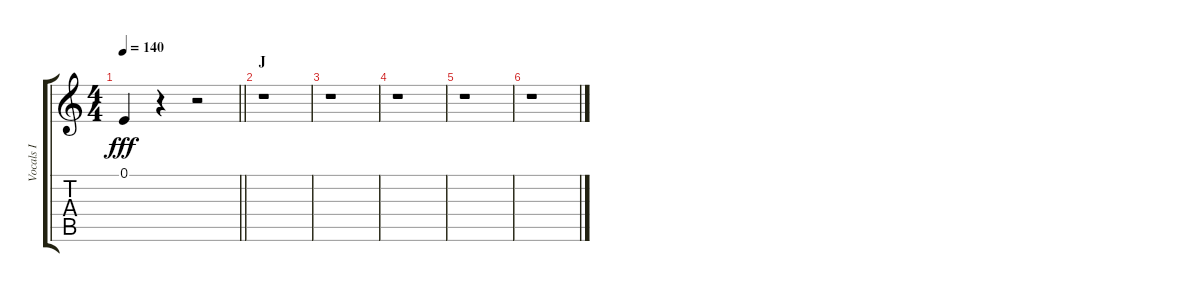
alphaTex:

\track ("Vocals I" "Vocals I") {instrument voiceoohs}
\staff {score tabs}
\tuning (E4 B3 G3 D3 A2 E2) {hide}
\ts (4 4)
\tempo 140
\clef g2
\barLineRight lightlight
\ks c
0.1{t}.4{dy fff} r.4 r.2 |
\section ("" "J")
r.1 |
r.1 |
r.1 |
r.1 |
r.1
